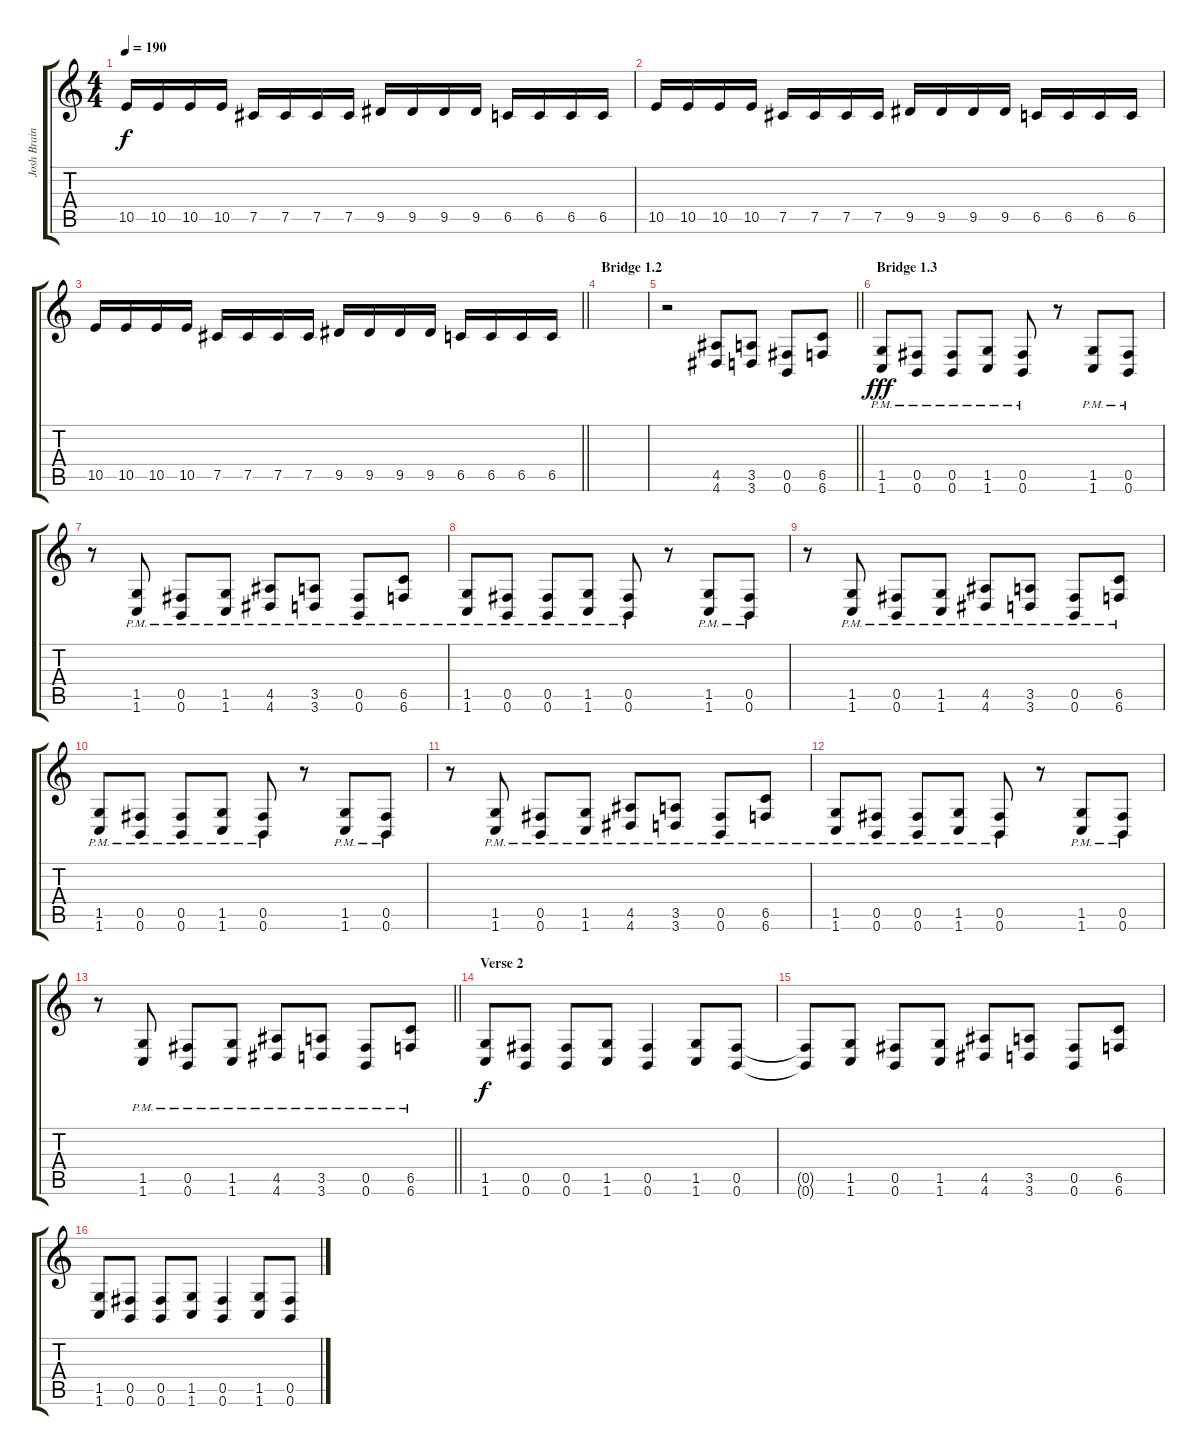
\track ("Josh Brainard" "Josh Brain") {instrument distortionguitar}
\staff {score tabs}
\tuning (Db4 Ab3 E3 B2 Gb2 B1) {hide}
\ts (4 4)
\tempo 190
\clef g2
\ks c
10.5.16{dy f} 10.5.16 10.5.16 10.5.16 7.5.16 7.5.16 7.5.16 7.5.16 9.5.16 9.5.16 9.5.16 9.5.16 6.5.16 6.5.16 6.5.16 6.5.16 |
10.5.16 10.5.16 10.5.16 10.5.16 7.5.16 7.5.16 7.5.16 7.5.16 9.5.16 9.5.16 9.5.16 9.5.16 6.5.16 6.5.16 6.5.16 6.5.16 |
\barLineRight lightlight
10.5.16 10.5.16 10.5.16 10.5.16 7.5.16 7.5.16 7.5.16 7.5.16 9.5.16 9.5.16 9.5.16 9.5.16 6.5.16 6.5.16 6.5.16 6.5.16 |
\section ("" "Bridge 1.2")
|
\barLineRight lightlight
r.2 (4.5 4.6).8 (3.5 3.6).8 (0.5 0.6).8 (6.5 6.6).8 |
\section ("" "Bridge 1.3")
(1.5{pm} 1.6{pm}).8{dy fff} (0.5{pm} 0.6{pm}).8 (0.5{pm} 0.6{pm}).8 (1.5{pm} 1.6{pm}).8 (0.5{pm} 0.6{pm}).8 r.8 (1.5{pm} 1.6{pm}).8 (0.5{pm} 0.6{pm}).8 |
r.8 (1.5{pm} 1.6{pm}).8 (0.5{pm} 0.6{pm}).8 (1.5{pm} 1.6{pm}).8 (4.5{pm} 4.6{pm}).8 (3.5{pm} 3.6{pm}).8 (0.5{pm} 0.6{pm}).8 (6.5{pm} 6.6{pm}).8 |
(1.5{pm} 1.6{pm}).8 (0.5{pm} 0.6{pm}).8 (0.5{pm} 0.6{pm}).8 (1.5{pm} 1.6{pm}).8 (0.5{pm} 0.6{pm}).8 r.8 (1.5{pm} 1.6{pm}).8 (0.5{pm} 0.6{pm}).8 |
r.8 (1.5{pm} 1.6{pm}).8 (0.5{pm} 0.6{pm}).8 (1.5{pm} 1.6{pm}).8 (4.5{pm} 4.6{pm}).8 (3.5{pm} 3.6{pm}).8 (0.5{pm} 0.6{pm}).8 (6.5{pm} 6.6{pm}).8 |
(1.5{pm} 1.6{pm}).8 (0.5{pm} 0.6{pm}).8 (0.5{pm} 0.6{pm}).8 (1.5{pm} 1.6{pm}).8 (0.5{pm} 0.6{pm}).8 r.8 (1.5{pm} 1.6{pm}).8 (0.5{pm} 0.6{pm}).8 |
r.8 (1.5{pm} 1.6{pm}).8 (0.5{pm} 0.6{pm}).8 (1.5{pm} 1.6{pm}).8 (4.5{pm} 4.6{pm}).8 (3.5{pm} 3.6{pm}).8 (0.5{pm} 0.6{pm}).8 (6.5{pm} 6.6{pm}).8 |
(1.5{pm} 1.6{pm}).8 (0.5{pm} 0.6{pm}).8 (0.5{pm} 0.6{pm}).8 (1.5{pm} 1.6{pm}).8 (0.5{pm} 0.6{pm}).8 r.8 (1.5{pm} 1.6{pm}).8 (0.5{pm} 0.6{pm}).8 |
\barLineRight lightlight
r.8 (1.5{pm} 1.6{pm}).8 (0.5{pm} 0.6{pm}).8 (1.5{pm} 1.6{pm}).8 (4.5{pm} 4.6{pm}).8 (3.5{pm} 3.6{pm}).8 (0.5{pm} 0.6{pm}).8 (6.5{pm} 6.6{pm}).8 |
\section ("" "Verse 2")
(1.5 1.6).8{dy f} (0.5 0.6).8 (0.5 0.6).8 (1.5 1.6).8 (0.5 0.6).4 (1.5 1.6).8 (0.5 0.6).8 |
(0.5{t} 0.6{t}).8 (1.5 1.6).8 (0.5 0.6).8 (1.5 1.6).8 (4.5 4.6).8 (3.5 3.6).8 (0.5 0.6).8 (6.5 6.6).8 |
(1.5 1.6).8 (0.5 0.6).8 (0.5 0.6).8 (1.5 1.6).8 (0.5 0.6).4 (1.5 1.6).8 (0.5 0.6).8
